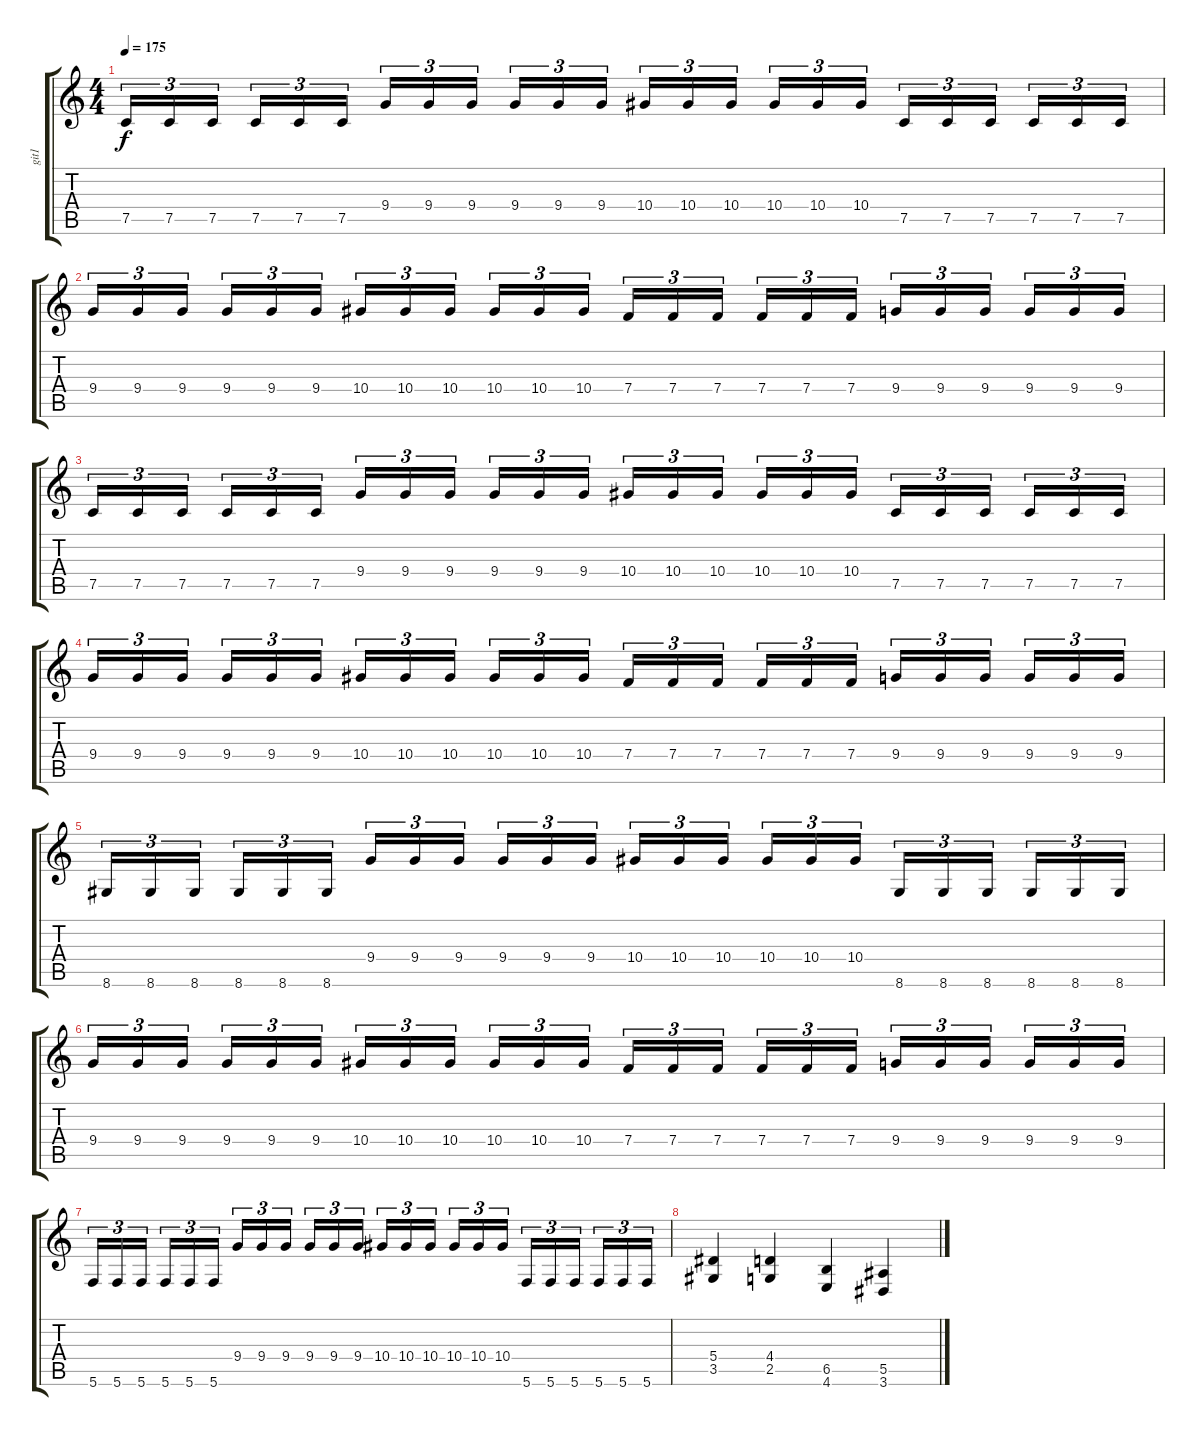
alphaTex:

\track ("git1" "git1") {instrument distortionguitar}
\staff {score tabs}
\tuning (C4 G3 Eb3 Bb2 F2 C2) {hide}
\ts (4 4)
\tempo 175
\clef g2
\ks c
7.5.16{tu (3 2) dy f} 7.5.16{tu (3 2)} 7.5.16{tu (3 2) beam splitsecondary} 7.5.16{tu (3 2)} 7.5.16{tu (3 2)} 7.5.16{tu (3 2)} 9.4.16{tu (3 2)} 9.4.16{tu (3 2)} 9.4.16{tu (3 2) beam splitsecondary} 9.4.16{tu (3 2)} 9.4.16{tu (3 2)} 9.4.16{tu (3 2)} 10.4.16{tu (3 2)} 10.4.16{tu (3 2)} 10.4.16{tu (3 2) beam splitsecondary} 10.4.16{tu (3 2)} 10.4.16{tu (3 2)} 10.4.16{tu (3 2)} 7.5.16{tu (3 2)} 7.5.16{tu (3 2)} 7.5.16{tu (3 2) beam splitsecondary} 7.5.16{tu (3 2)} 7.5.16{tu (3 2)} 7.5.16{tu (3 2)} |
9.4.16{tu (3 2)} 9.4.16{tu (3 2)} 9.4.16{tu (3 2) beam splitsecondary} 9.4.16{tu (3 2)} 9.4.16{tu (3 2)} 9.4.16{tu (3 2)} 10.4.16{tu (3 2)} 10.4.16{tu (3 2)} 10.4.16{tu (3 2) beam splitsecondary} 10.4.16{tu (3 2)} 10.4.16{tu (3 2)} 10.4.16{tu (3 2)} 7.4.16{tu (3 2)} 7.4.16{tu (3 2)} 7.4.16{tu (3 2) beam splitsecondary} 7.4.16{tu (3 2)} 7.4.16{tu (3 2)} 7.4.16{tu (3 2)} 9.4.16{tu (3 2)} 9.4.16{tu (3 2)} 9.4.16{tu (3 2) beam splitsecondary} 9.4.16{tu (3 2)} 9.4.16{tu (3 2)} 9.4.16{tu (3 2)} |
7.5.16{tu (3 2)} 7.5.16{tu (3 2)} 7.5.16{tu (3 2) beam splitsecondary} 7.5.16{tu (3 2)} 7.5.16{tu (3 2)} 7.5.16{tu (3 2)} 9.4.16{tu (3 2)} 9.4.16{tu (3 2)} 9.4.16{tu (3 2) beam splitsecondary} 9.4.16{tu (3 2)} 9.4.16{tu (3 2)} 9.4.16{tu (3 2)} 10.4.16{tu (3 2)} 10.4.16{tu (3 2)} 10.4.16{tu (3 2) beam splitsecondary} 10.4.16{tu (3 2)} 10.4.16{tu (3 2)} 10.4.16{tu (3 2)} 7.5.16{tu (3 2)} 7.5.16{tu (3 2)} 7.5.16{tu (3 2) beam splitsecondary} 7.5.16{tu (3 2)} 7.5.16{tu (3 2)} 7.5.16{tu (3 2)} |
9.4.16{tu (3 2)} 9.4.16{tu (3 2)} 9.4.16{tu (3 2) beam splitsecondary} 9.4.16{tu (3 2)} 9.4.16{tu (3 2)} 9.4.16{tu (3 2)} 10.4.16{tu (3 2)} 10.4.16{tu (3 2)} 10.4.16{tu (3 2) beam splitsecondary} 10.4.16{tu (3 2)} 10.4.16{tu (3 2)} 10.4.16{tu (3 2)} 7.4.16{tu (3 2)} 7.4.16{tu (3 2)} 7.4.16{tu (3 2) beam splitsecondary} 7.4.16{tu (3 2)} 7.4.16{tu (3 2)} 7.4.16{tu (3 2)} 9.4.16{tu (3 2)} 9.4.16{tu (3 2)} 9.4.16{tu (3 2) beam splitsecondary} 9.4.16{tu (3 2)} 9.4.16{tu (3 2)} 9.4.16{tu (3 2)} |
8.6.16{tu (3 2)} 8.6.16{tu (3 2)} 8.6.16{tu (3 2) beam splitsecondary} 8.6.16{tu (3 2)} 8.6.16{tu (3 2)} 8.6.16{tu (3 2)} 9.4.16{tu (3 2)} 9.4.16{tu (3 2)} 9.4.16{tu (3 2) beam splitsecondary} 9.4.16{tu (3 2)} 9.4.16{tu (3 2)} 9.4.16{tu (3 2)} 10.4.16{tu (3 2)} 10.4.16{tu (3 2)} 10.4.16{tu (3 2) beam splitsecondary} 10.4.16{tu (3 2)} 10.4.16{tu (3 2)} 10.4.16{tu (3 2)} 8.6.16{tu (3 2)} 8.6.16{tu (3 2)} 8.6.16{tu (3 2) beam splitsecondary} 8.6.16{tu (3 2)} 8.6.16{tu (3 2)} 8.6.16{tu (3 2)} |
9.4.16{tu (3 2)} 9.4.16{tu (3 2)} 9.4.16{tu (3 2) beam splitsecondary} 9.4.16{tu (3 2)} 9.4.16{tu (3 2)} 9.4.16{tu (3 2)} 10.4.16{tu (3 2)} 10.4.16{tu (3 2)} 10.4.16{tu (3 2) beam splitsecondary} 10.4.16{tu (3 2)} 10.4.16{tu (3 2)} 10.4.16{tu (3 2)} 7.4.16{tu (3 2)} 7.4.16{tu (3 2)} 7.4.16{tu (3 2) beam splitsecondary} 7.4.16{tu (3 2)} 7.4.16{tu (3 2)} 7.4.16{tu (3 2)} 9.4.16{tu (3 2)} 9.4.16{tu (3 2)} 9.4.16{tu (3 2) beam splitsecondary} 9.4.16{tu (3 2)} 9.4.16{tu (3 2)} 9.4.16{tu (3 2)} |
5.6.16{tu (3 2)} 5.6.16{tu (3 2)} 5.6.16{tu (3 2) beam splitsecondary} 5.6.16{tu (3 2)} 5.6.16{tu (3 2)} 5.6.16{tu (3 2)} 9.4.16{tu (3 2)} 9.4.16{tu (3 2)} 9.4.16{tu (3 2) beam splitsecondary} 9.4.16{tu (3 2)} 9.4.16{tu (3 2)} 9.4.16{tu (3 2)} 10.4.16{tu (3 2)} 10.4.16{tu (3 2)} 10.4.16{tu (3 2) beam splitsecondary} 10.4.16{tu (3 2)} 10.4.16{tu (3 2)} 10.4.16{tu (3 2)} 5.6.16{tu (3 2)} 5.6.16{tu (3 2)} 5.6.16{tu (3 2) beam splitsecondary} 5.6.16{tu (3 2)} 5.6.16{tu (3 2)} 5.6.16{tu (3 2)} |
(5.4 3.5).4 (4.4 2.5).4 (6.5 4.6).4 (5.5 3.6).4
